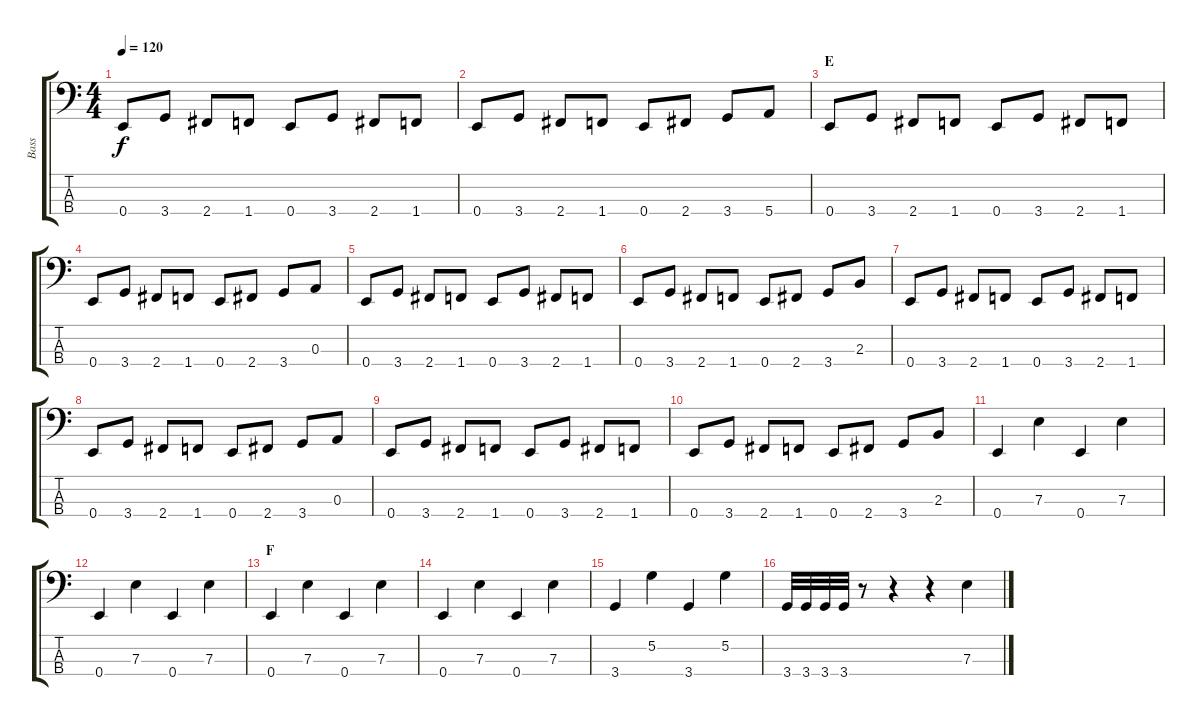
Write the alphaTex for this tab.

\track ("Bass" "Bass") {instrument electricbassfinger}
\staff {score tabs}
\tuning (G2 D2 A1 E1) {hide}
\ts (4 4)
\tempo 120
\clef f4
\ks c
0.4.8{dy f} 3.4.8 2.4.8 1.4.8 0.4.8 3.4.8 2.4.8 1.4.8 |
0.4.8 3.4.8 2.4.8 1.4.8 0.4.8 2.4.8 3.4.8 5.4.8 |
\section ("" "E")
0.4.8 3.4.8 2.4.8 1.4.8 0.4.8 3.4.8 2.4.8 1.4.8 |
0.4.8 3.4.8 2.4.8 1.4.8 0.4.8 2.4.8 3.4.8 0.3.8 |
0.4.8 3.4.8 2.4.8 1.4.8 0.4.8 3.4.8 2.4.8 1.4.8 |
0.4.8 3.4.8 2.4.8 1.4.8 0.4.8 2.4.8 3.4.8 2.3.8 |
0.4.8 3.4.8 2.4.8 1.4.8 0.4.8 3.4.8 2.4.8 1.4.8 |
0.4.8 3.4.8 2.4.8 1.4.8 0.4.8 2.4.8 3.4.8 0.3.8 |
0.4.8 3.4.8 2.4.8 1.4.8 0.4.8 3.4.8 2.4.8 1.4.8 |
0.4.8 3.4.8 2.4.8 1.4.8 0.4.8 2.4.8 3.4.8 2.3.8 |
0.4.4 7.3.4 0.4.4 7.3.4 |
0.4.4 7.3.4 0.4.4 7.3.4 |
\section ("" "F")
0.4.4 7.3.4 0.4.4 7.3.4 |
0.4.4 7.3.4 0.4.4 7.3.4 |
3.4.4 5.2.4 3.4.4 5.2.4 |
3.4.32 3.4.32 3.4.32 3.4.32 r.8 r.4 r.4 7.3.4
